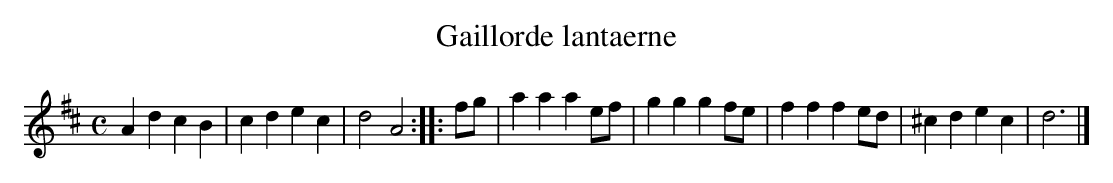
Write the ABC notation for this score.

X:1
T:Gaillorde lantaerne
M:C
K:Dmaj
A2d2c2B2|c2d2e2c2|d4A4:||:fg|a2a2a2ef|g2g2g2fe|f2f2f2ed|^c2d2e2c2|d6|]
